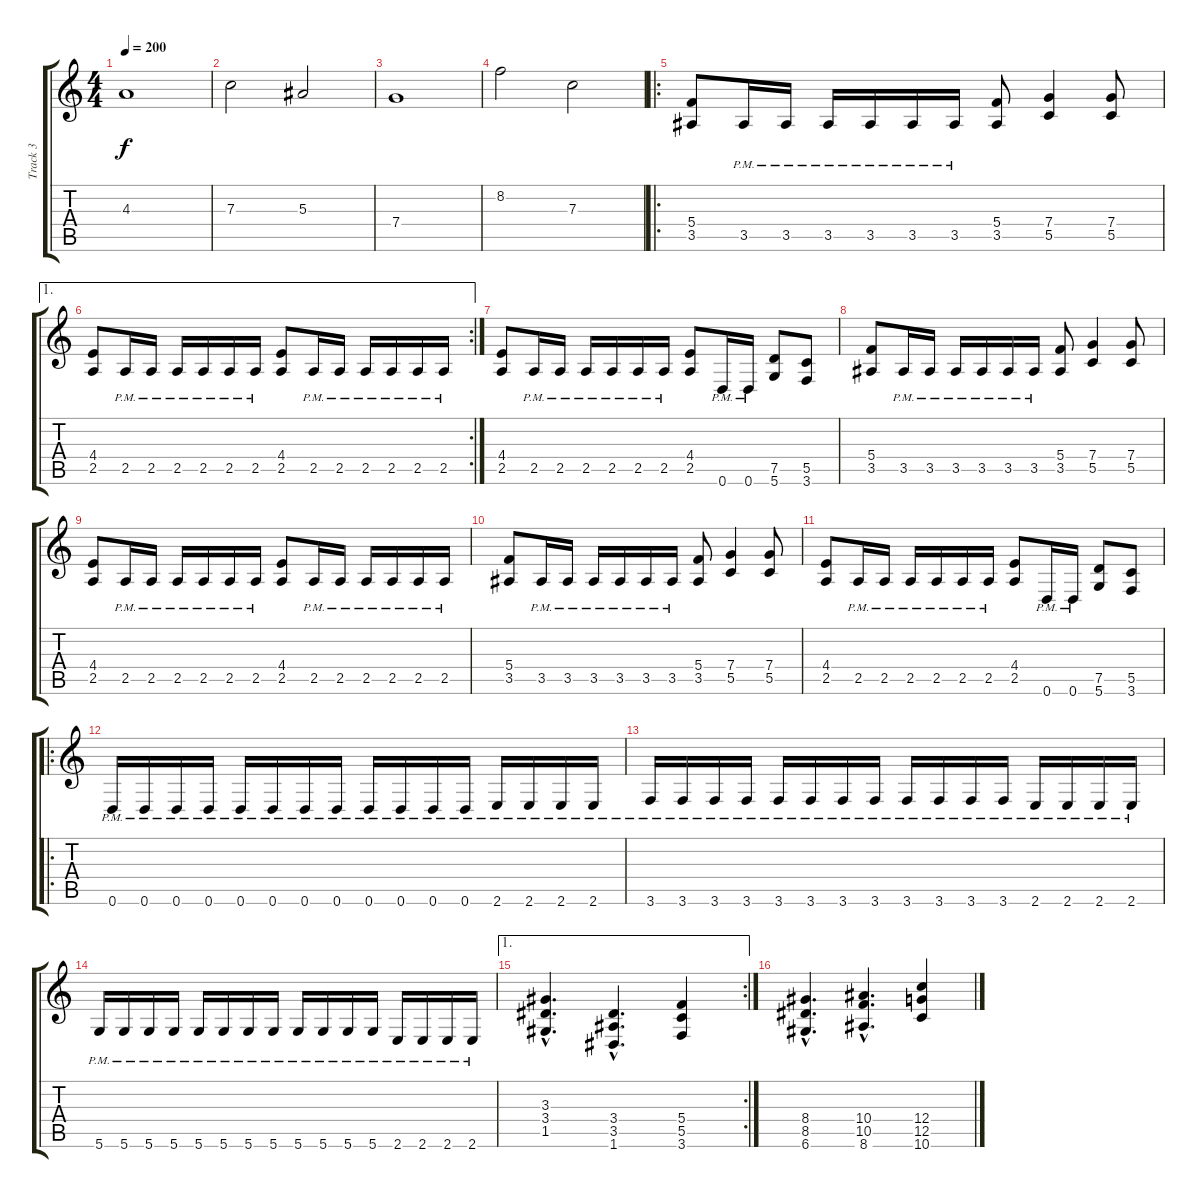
\track ("Track 3" "Track 3") {instrument distortionguitar}
\staff {score tabs}
\tuning (D4 A3 F3 C3 G2 D2) {hide}
\ts (4 4)
\tempo 200
\clef g2
\ks c
4.3.1{dy f} |
7.3.2 5.3.2 |
7.4.1 |
8.2.2 7.3.2 |
\ro
(5.4 3.5).8{volume 16 balance 0} 3.5{pm}.16 3.5{pm}.16 3.5{pm}.16 3.5{pm}.16 3.5{pm}.16 3.5{pm}.16 (5.4 3.5).8 (7.4 5.5).4 (7.4 5.5).8 |
\ae 1
\rc 2
(4.4 2.5).8 2.5{pm}.16 2.5{pm}.16 2.5{pm}.16 2.5{pm}.16 2.5{pm}.16 2.5{pm}.16 (4.4 2.5).8 2.5{pm}.16 2.5{pm}.16 2.5{pm}.16 2.5{pm}.16 2.5{pm}.16 2.5{pm}.16 |
(4.4 2.5).8 2.5{pm}.16 2.5{pm}.16 2.5{pm}.16 2.5{pm}.16 2.5{pm}.16 2.5{pm}.16 (4.4 2.5).8 0.6{pm}.16 0.6{pm}.16 (7.5 5.6).8 (5.5 3.6).8 |
(5.4 3.5).8 3.5{pm}.16 3.5{pm}.16 3.5{pm}.16 3.5{pm}.16 3.5{pm}.16 3.5{pm}.16 (5.4 3.5).8 (7.4 5.5).4 (7.4 5.5).8 |
(4.4 2.5).8 2.5{pm}.16 2.5{pm}.16 2.5{pm}.16 2.5{pm}.16 2.5{pm}.16 2.5{pm}.16 (4.4 2.5).8 2.5{pm}.16 2.5{pm}.16 2.5{pm}.16 2.5{pm}.16 2.5{pm}.16 2.5{pm}.16 |
(5.4 3.5).8 3.5{pm}.16 3.5{pm}.16 3.5{pm}.16 3.5{pm}.16 3.5{pm}.16 3.5{pm}.16 (5.4 3.5).8 (7.4 5.5).4 (7.4 5.5).8 |
(4.4 2.5).8 2.5{pm}.16 2.5{pm}.16 2.5{pm}.16 2.5{pm}.16 2.5{pm}.16 2.5{pm}.16 (4.4 2.5).8 0.6{pm}.16 0.6{pm}.16 (7.5 5.6).8 (5.5 3.6).8 |
\ro
0.6{pm}.16 0.6{pm}.16 0.6{pm}.16 0.6{pm}.16 0.6{pm}.16 0.6{pm}.16 0.6{pm}.16 0.6{pm}.16 0.6{pm}.16 0.6{pm}.16 0.6{pm}.16 0.6{pm}.16 2.6{pm}.16 2.6{pm}.16 2.6{pm}.16 2.6{pm}.16 |
3.6{pm}.16 3.6{pm}.16 3.6{pm}.16 3.6{pm}.16 3.6{pm}.16 3.6{pm}.16 3.6{pm}.16 3.6{pm}.16 3.6{pm}.16 3.6{pm}.16 3.6{pm}.16 3.6{pm}.16 2.6{pm}.16 2.6{pm}.16 2.6{pm}.16 2.6{pm}.16 |
5.6{pm}.16 5.6{pm}.16 5.6{pm}.16 5.6{pm}.16 5.6{pm}.16 5.6{pm}.16 5.6{pm}.16 5.6{pm}.16 5.6{pm}.16 5.6{pm}.16 5.6{pm}.16 5.6{pm}.16 2.6{pm}.16 2.6{pm}.16 2.6{pm}.16 2.6{pm}.16 |
\ae 1
\rc 2
(3.3{hac} 3.4{hac} 1.5{hac}).4{d} (3.4{hac} 3.5{hac} 1.6{hac}).4{d} (5.4 5.5 3.6).4 |
(8.4{hac} 8.5{hac} 6.6{hac}).4{d} (10.4{hac} 10.5{hac} 8.6{hac}).4{d} (12.4 12.5 10.6).4
